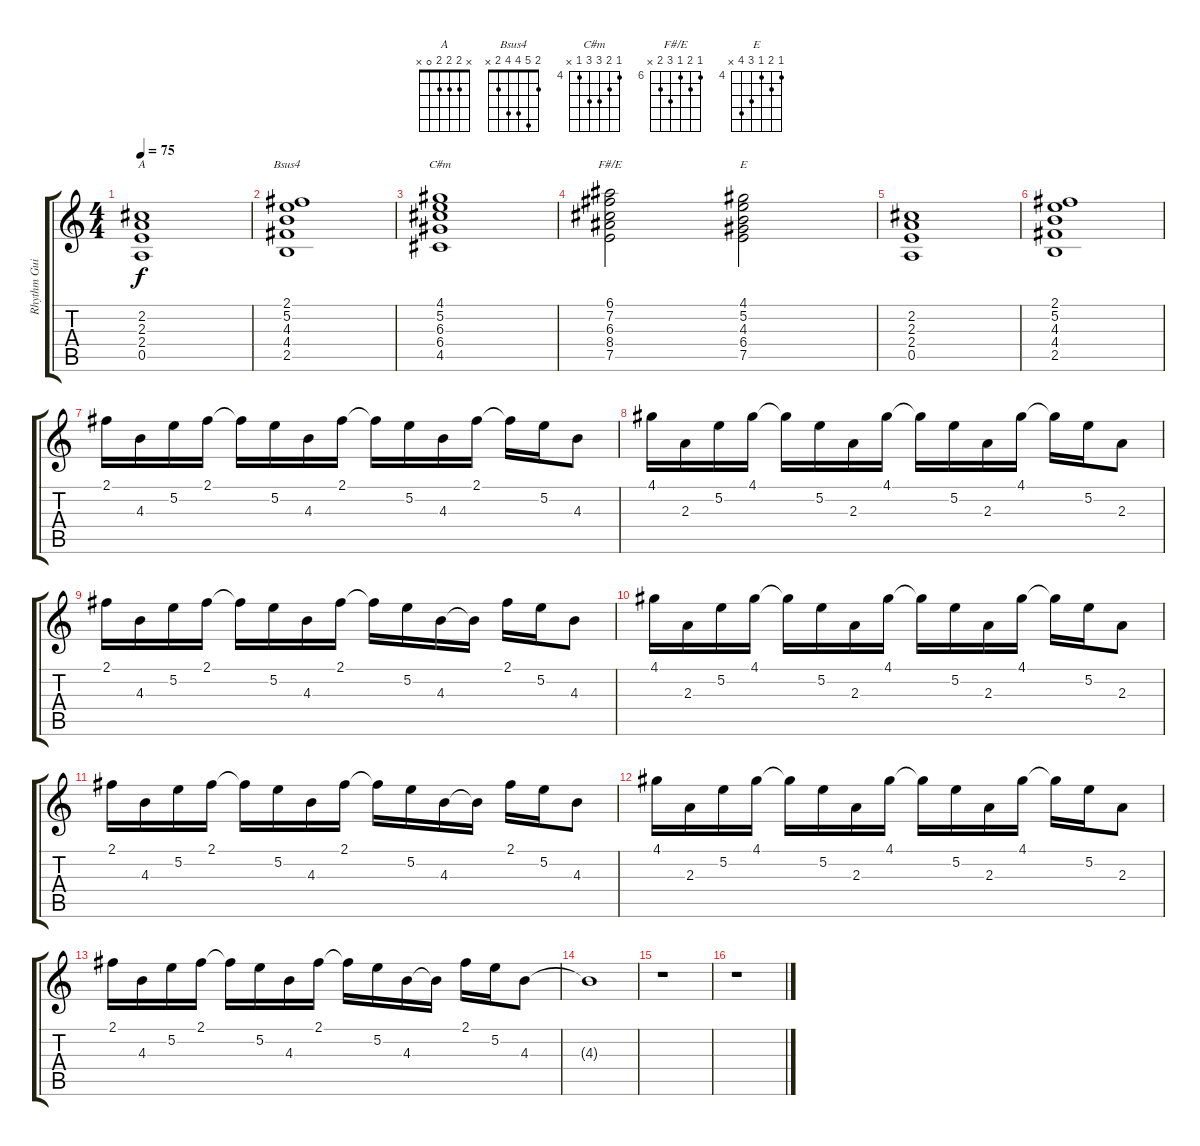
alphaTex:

\track ("Rhythm Guitar" "Rhythm Gui") {instrument distortionguitar}
\staff {score tabs}
\tuning (E4 B3 G3 D3 A2 E2) {hide}
\chord ("A" x 2 2 2 0 x)
\chord ("Bsus4" 2 5 4 4 2 x)
\chord ("C#m" 4 5 6 6 4 x) {firstfret 4}
\chord ("F#/E" 6 7 6 8 7 x) {firstfret 6}
\chord ("E" 4 5 4 6 7 x) {firstfret 4}
\ts (4 4)
\tempo 75
\clef g2
\ks c
(2.2 2.3 2.4 0.5).1{ch "A" dy f} |
(2.1 5.2 4.3 4.4 2.5).1{ch "Bsus4"} |
(4.1 5.2 6.3 6.4 4.5).1{ch "C#m"} |
(6.1 7.2 6.3 8.4 7.5).2{ch "F#/E"} (4.1 5.2 4.3 6.4 7.5).2{ch "E"} |
(2.2 2.3 2.4 0.5).1 |
(2.1 5.2 4.3 4.4 2.5).1 |
2.1.16 4.3.16 5.2.16 2.1.16 2.1{t}.16 5.2.16 4.3.16 2.1.16 2.1{t}.16 5.2.16 4.3.16 2.1.16 2.1{t}.16 5.2.16 4.3.8 |
4.1.16 2.3.16 5.2.16 4.1.16 4.1{t}.16 5.2.16 2.3.16 4.1.16 4.1{t}.16 5.2.16 2.3.16 4.1.16 4.1{t}.16 5.2.16 2.3.8 |
2.1.16 4.3.16 5.2.16 2.1.16 2.1{t}.16 5.2.16 4.3.16 2.1.16 2.1{t}.16 5.2.16 4.3.16 4.3{t}.16 2.1.16 5.2.16 4.3.8 |
4.1.16 2.3.16 5.2.16 4.1.16 4.1{t}.16 5.2.16 2.3.16 4.1.16 4.1{t}.16 5.2.16 2.3.16 4.1.16 4.1{t}.16 5.2.16 2.3.8 |
2.1.16 4.3.16 5.2.16 2.1.16 2.1{t}.16 5.2.16 4.3.16 2.1.16 2.1{t}.16 5.2.16 4.3.16 4.3{t}.16 2.1.16 5.2.16 4.3.8 |
4.1.16 2.3.16 5.2.16 4.1.16 4.1{t}.16 5.2.16 2.3.16 4.1.16 4.1{t}.16 5.2.16 2.3.16 4.1.16 4.1{t}.16 5.2.16 2.3.8 |
2.1.16 4.3.16 5.2.16 2.1.16 2.1{t}.16 5.2.16 4.3.16 2.1.16 2.1{t}.16 5.2.16 4.3.16 4.3{t}.16 2.1.16 5.2.16 4.3.8 |
4.3{t}.1 |
r.1 |
r.1
